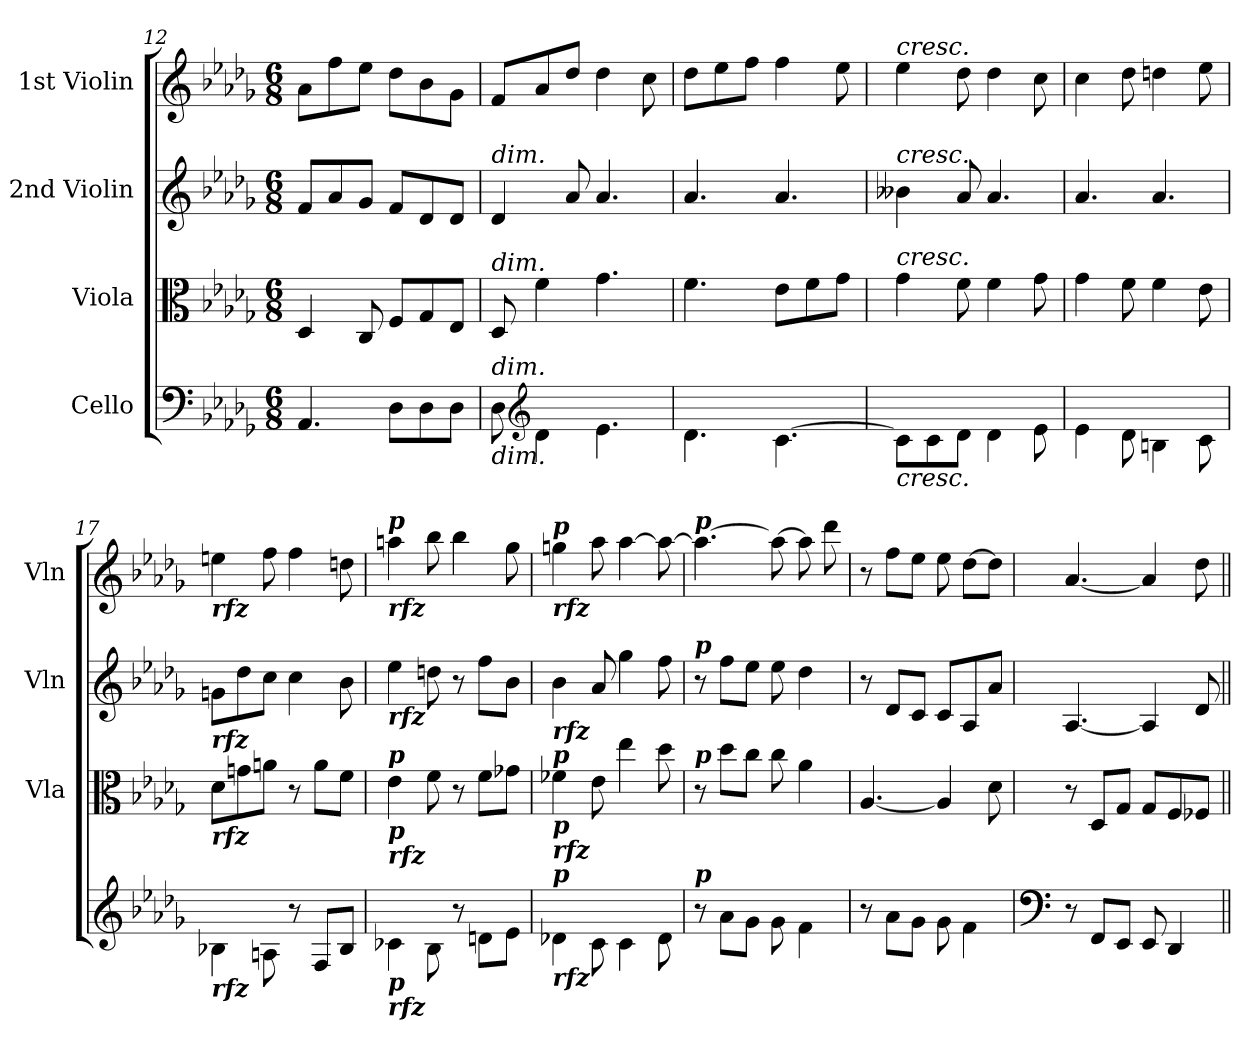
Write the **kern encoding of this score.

**kern	**kern	**kern	**kern
*part4	*part3	*part2	*part1
*staff4	*staff3	*staff2	*staff1
*I"Cello	*I"Viola	*I"2nd Violin	*I"1st Violin
*	*I'Vla	*I'Vln	*I'Vln
*clefF4	*clefC3	*clefG2	*clefG2
*k[b-e-a-d-g-]	*k[b-e-a-d-g-]	*k[b-e-a-d-g-]	*k[b-e-a-d-g-]
*D-:	*D-:	*D-:	*D-:
*M6/8	*M6/8	*M6/8	*M6/8
=12	=12	=12	=12
4.AA-/	4D-/	8f/L	8a-\L
.	.	8a-/	8ff\
.	8C/	8g-/J	8ee-\J
8D-\L	8F/L	8f/L	8dd-\L
8D-\	8G-/	8d-/	8b-\
8D-\J	8E-/J	8d-/J	8g-\J
=13	=13	=13	=13
!	!	!LO:TX:a:i:t=dim.	!
!	!LO:TX:a:i:t=dim.	!	!
!LO:TX:a:i:t=dim.	!	!	!
!LO:TX:b:i:t=dim.	!	!	!
8D-\	8D-/	4d-/	8f/L
*clefG2	*	*	*
4d-\	4f\	.	8a-/
.	.	8a-/	8dd-/J
4.e-\	4.g-\	4.a-/	4dd-\
.	.	.	8cc\
=14	=14	=14	=14
4.d-\	4.f\	4.a-/	8dd-\L
.	.	.	8ee-\
.	.	.	8ff\J
[4.c\	8e-\L	4.a-/	4ff\
.	8f\	.	.
.	8g-\J	.	8ee-\
!!LO:LB:g=z
=15	=15	=15	=15
!	!	!	!LO:TX:a:i:t=cresc.
!	!	!LO:TX:a:i:t=cresc.	!
!	!LO:TX:a:i:t=cresc.	!	!
!LO:TX:b:i:t=cresc.	!	!	!
8c\L]	4g-\	4b--X\	4ee-\
8c\	.	.	.
8d-\J	8f\	8a-/	8dd-\
4d-\	4f\	4.a-/	4dd-\
8e-\	8g-\	.	8cc\
!!LO:PB:g=z
=16	=16	=16	=16
4e-\	4g-\	4.a-/	4cc\
8d-\	8f\	.	8dd-\
4Bn\	4f\	4.a-/	4ddn\
8c\	8e-\	.	8ee-\
=17	=17	=17	=17
!	!	!	!LO:TX:b:Bi:t=rfz
!	!LO:TX:a:Bi:t=rfz	!	!
!	!LO:TX:b:Bi:t=rfz	!	!
!LO:TX:b:Bi:t=rfz	!	!	!
4B-X\	8d-\L	8gn\L	4een\
.	8gn\	8dd-\	.
8An\	8an\J	8cc\J	8ff\
8r	8r	4cc\	4ff\
8F/L	8a\L	.	.
8B-/J	8f\J	8b-\	8ddn\
=18	=18	=18	=18
!	!	!	!LO:TX:a:Bi:t=p
!	!	!	!LO:TX:b:Bi:t=rfz
!	!	!LO:TX:b:Bi:t=rfz	!
!	!LO:TX:b:Bi:t=p	!	!
!	!LO:TX:a:Bi:t=p	!	!
!	!LO:TX:b:Bi:t=rfz	!	!
!LO:TX:b:Bi:t=p	!	!	!
!LO:TX:b:Bi:t=rfz	!	!	!
4c-X\	4e-\	4ee-\	4aan\
8B-\	8f\	8ddn\	8bb-\
8r	8r	8r	4bb-\
8dn\L	8f\L	8ff\L	.
8e-\J	8g-X\J	8b-\J	8gg-\
=19	=19	=19	=19
!	!	!	!LO:TX:a:Bi:t=p
!	!	!	!LO:TX:b:Bi:t=rfz
!	!LO:TX:a:Bi:t=p	!	!
!	!LO:TX:b:Bi:t=p	!	!
!	!LO:TX:b:Bi:t=rfz	!	!
!	!LO:TX:a:Bi:t=rfz	!	!
!LO:TX:a:Bi:t=p	!	!	!
!LO:TX:b:Bi:t=rfz	!	!	!
4d-X\	4f-X\	4b-\	4ggn\
8c\	8e-\	8a-/	8aa-\
4c\	4ee-\	4gg-\	[4aa-\
8d-\	8dd-\	8ff\	8aa-\_
!!LO:LB:g=z
=20	=20	=20	=20
!	!	!	!LO:TX:a:Bi:t=p
!	!	!LO:TX:a:Bi:t=p	!
!	!LO:TX:a:Bi:t=p	!	!
!LO:TX:a:Bi:t=p	!	!	!
8r	8r	8r	4.aa-\_
8a-\L	8dd-\L	8ff\L	.
8g-\J	8cc\J	8ee-\J	.
8g-\	8cc\	8ee-\	8aa-\_
4f\	4a-\	4dd-\	8aa-\]
.	.	.	8ddd-\
!!LO:PB:g=z
=21	=21	=21	=21
8r	[4.A-/	8r	8r
8a-\L	.	8d-/L	8ff\L
8g-\J	.	8c/J	8ee-\J
8g-\	4A-/]	8c/L	8ee-\
4f\	.	8A-/	[8dd-\L
.	8d-\	8a-/J	8dd-\J]
=22	=22	=22	=22
*clefF4	*	*	*
8r	8r	[4.A-/	[4.a-/
8FF/L	8D-/L	.	.
8EE-/J	8G-/J	.	.
8EE-/	8G-/L	4A-/]	4a-/]
4DD-/	8F/	.	.
.	8F-X/J	8d-/	8dd-\
=||	=||	=||	=||
*-	*-	*-	*-
